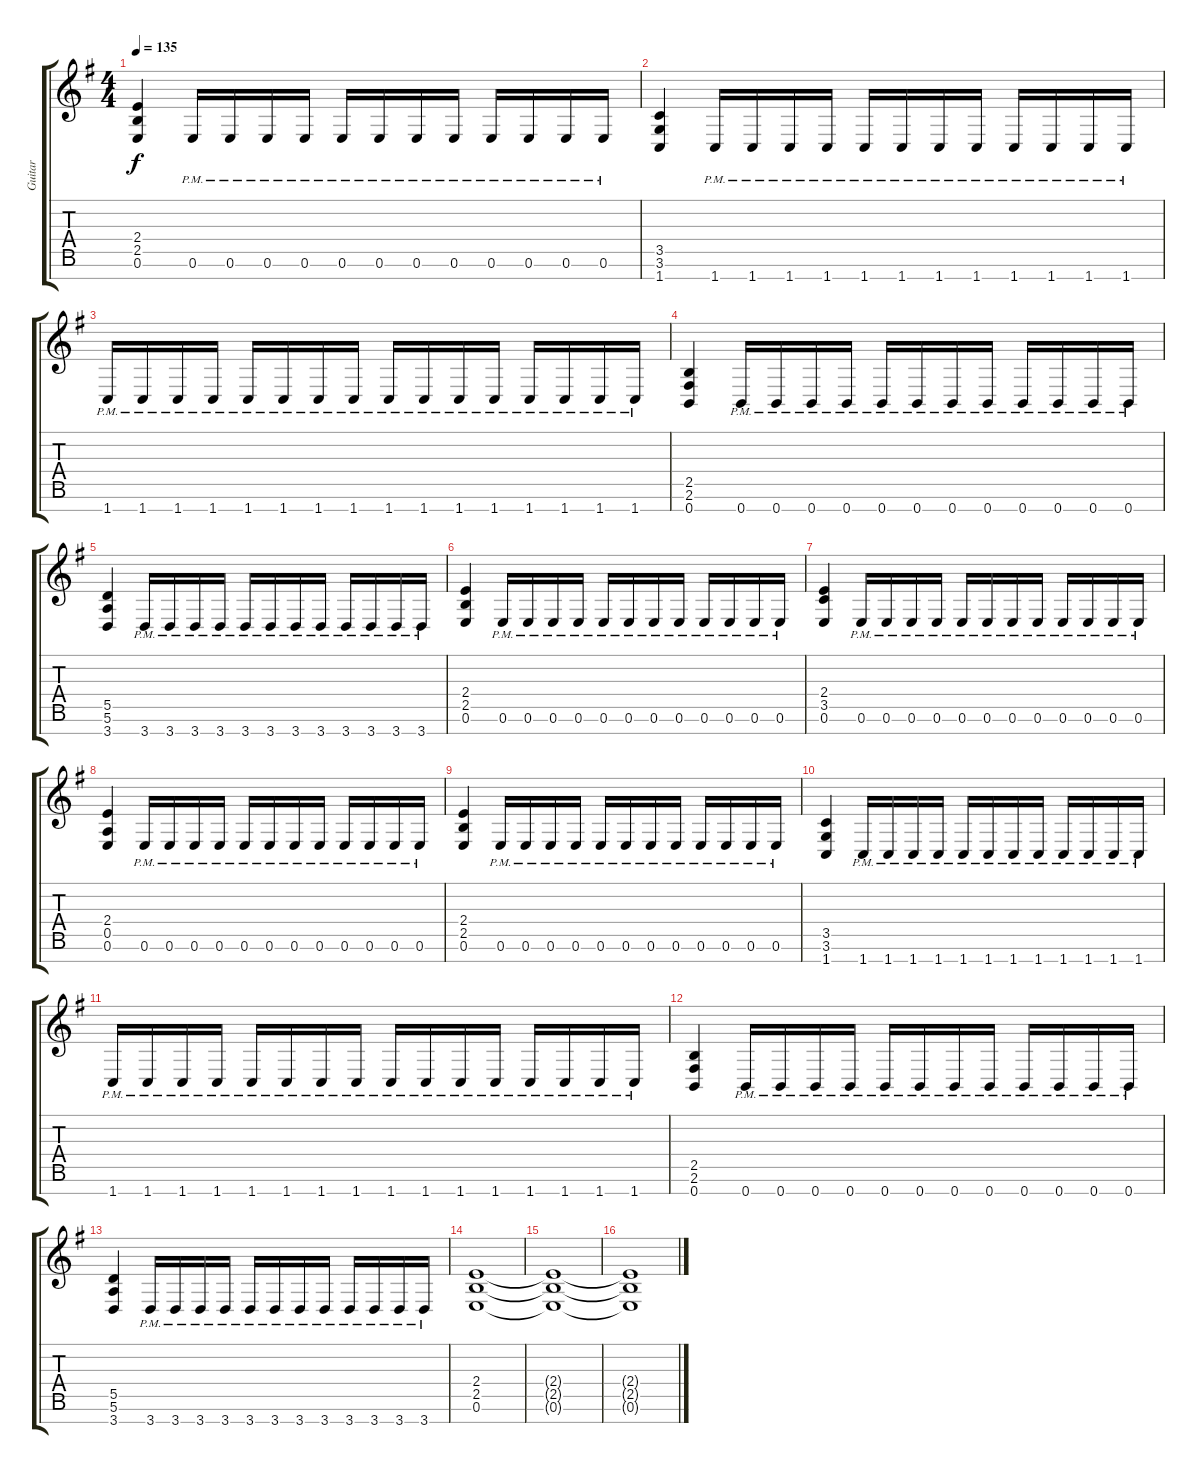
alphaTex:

\track ("Guitar" "Guitar") {instrument distortionguitar}
\staff {score tabs}
\tuning (E4 B3 G3 D3 A2 E2 B1) {hide}
\ts (4 4)
\tempo 135
\clef g2
\ks eminor
(2.4 2.5 0.6).4{dy f} 0.6{pm}.16 0.6{pm}.16 0.6{pm}.16 0.6{pm}.16 0.6{pm}.16 0.6{pm}.16 0.6{pm}.16 0.6{pm}.16 0.6{pm}.16 0.6{pm}.16 0.6{pm}.16 0.6{pm}.16 |
(3.5 3.6 1.7).4 1.7{pm}.16 1.7{pm}.16 1.7{pm}.16 1.7{pm}.16 1.7{pm}.16 1.7{pm}.16 1.7{pm}.16 1.7{pm}.16 1.7{pm}.16 1.7{pm}.16 1.7{pm}.16 1.7{pm}.16 |
1.7{pm}.16 1.7{pm}.16 1.7{pm}.16 1.7{pm}.16 1.7{pm}.16 1.7{pm}.16 1.7{pm}.16 1.7{pm}.16 1.7{pm}.16 1.7{pm}.16 1.7{pm}.16 1.7{pm}.16 1.7{pm}.16 1.7{pm}.16 1.7{pm}.16 1.7{pm}.16 |
(2.5 2.6 0.7).4 0.7{pm}.16 0.7{pm}.16 0.7{pm}.16 0.7{pm}.16 0.7{pm}.16 0.7{pm}.16 0.7{pm}.16 0.7{pm}.16 0.7{pm}.16 0.7{pm}.16 0.7{pm}.16 0.7{pm}.16 |
(5.5 5.6 3.7).4 3.7{pm}.16 3.7{pm}.16 3.7{pm}.16 3.7{pm}.16 3.7{pm}.16 3.7{pm}.16 3.7{pm}.16 3.7{pm}.16 3.7{pm}.16 3.7{pm}.16 3.7{pm}.16 3.7{pm}.16 |
(2.4 2.5 0.6).4 0.6{pm}.16 0.6{pm}.16 0.6{pm}.16 0.6{pm}.16 0.6{pm}.16 0.6{pm}.16 0.6{pm}.16 0.6{pm}.16 0.6{pm}.16 0.6{pm}.16 0.6{pm}.16 0.6{pm}.16 |
(2.4 3.5 0.6).4 0.6{pm}.16 0.6{pm}.16 0.6{pm}.16 0.6{pm}.16 0.6{pm}.16 0.6{pm}.16 0.6{pm}.16 0.6{pm}.16 0.6{pm}.16 0.6{pm}.16 0.6{pm}.16 0.6{pm}.16 |
(2.4 0.5 0.6).4 0.6{pm}.16 0.6{pm}.16 0.6{pm}.16 0.6{pm}.16 0.6{pm}.16 0.6{pm}.16 0.6{pm}.16 0.6{pm}.16 0.6{pm}.16 0.6{pm}.16 0.6{pm}.16 0.6{pm}.16 |
(2.4 2.5 0.6).4 0.6{pm}.16 0.6{pm}.16 0.6{pm}.16 0.6{pm}.16 0.6{pm}.16 0.6{pm}.16 0.6{pm}.16 0.6{pm}.16 0.6{pm}.16 0.6{pm}.16 0.6{pm}.16 0.6{pm}.16 |
(3.5 3.6 1.7).4 1.7{pm}.16 1.7{pm}.16 1.7{pm}.16 1.7{pm}.16 1.7{pm}.16 1.7{pm}.16 1.7{pm}.16 1.7{pm}.16 1.7{pm}.16 1.7{pm}.16 1.7{pm}.16 1.7{pm}.16 |
1.7{pm}.16 1.7{pm}.16 1.7{pm}.16 1.7{pm}.16 1.7{pm}.16 1.7{pm}.16 1.7{pm}.16 1.7{pm}.16 1.7{pm}.16 1.7{pm}.16 1.7{pm}.16 1.7{pm}.16 1.7{pm}.16 1.7{pm}.16 1.7{pm}.16 1.7{pm}.16 |
(2.5 2.6 0.7).4 0.7{pm}.16 0.7{pm}.16 0.7{pm}.16 0.7{pm}.16 0.7{pm}.16 0.7{pm}.16 0.7{pm}.16 0.7{pm}.16 0.7{pm}.16 0.7{pm}.16 0.7{pm}.16 0.7{pm}.16 |
(5.5 5.6 3.7).4 3.7{pm}.16 3.7{pm}.16 3.7{pm}.16 3.7{pm}.16 3.7{pm}.16 3.7{pm}.16 3.7{pm}.16 3.7{pm}.16 3.7{pm}.16 3.7{pm}.16 3.7{pm}.16 3.7{pm}.16 |
(2.4 2.5 0.6).1 |
(2.4{t} 2.5{t} 0.6{t}).1{volume 4} |
(2.4{t} 2.5{t} 0.6{t}).1
